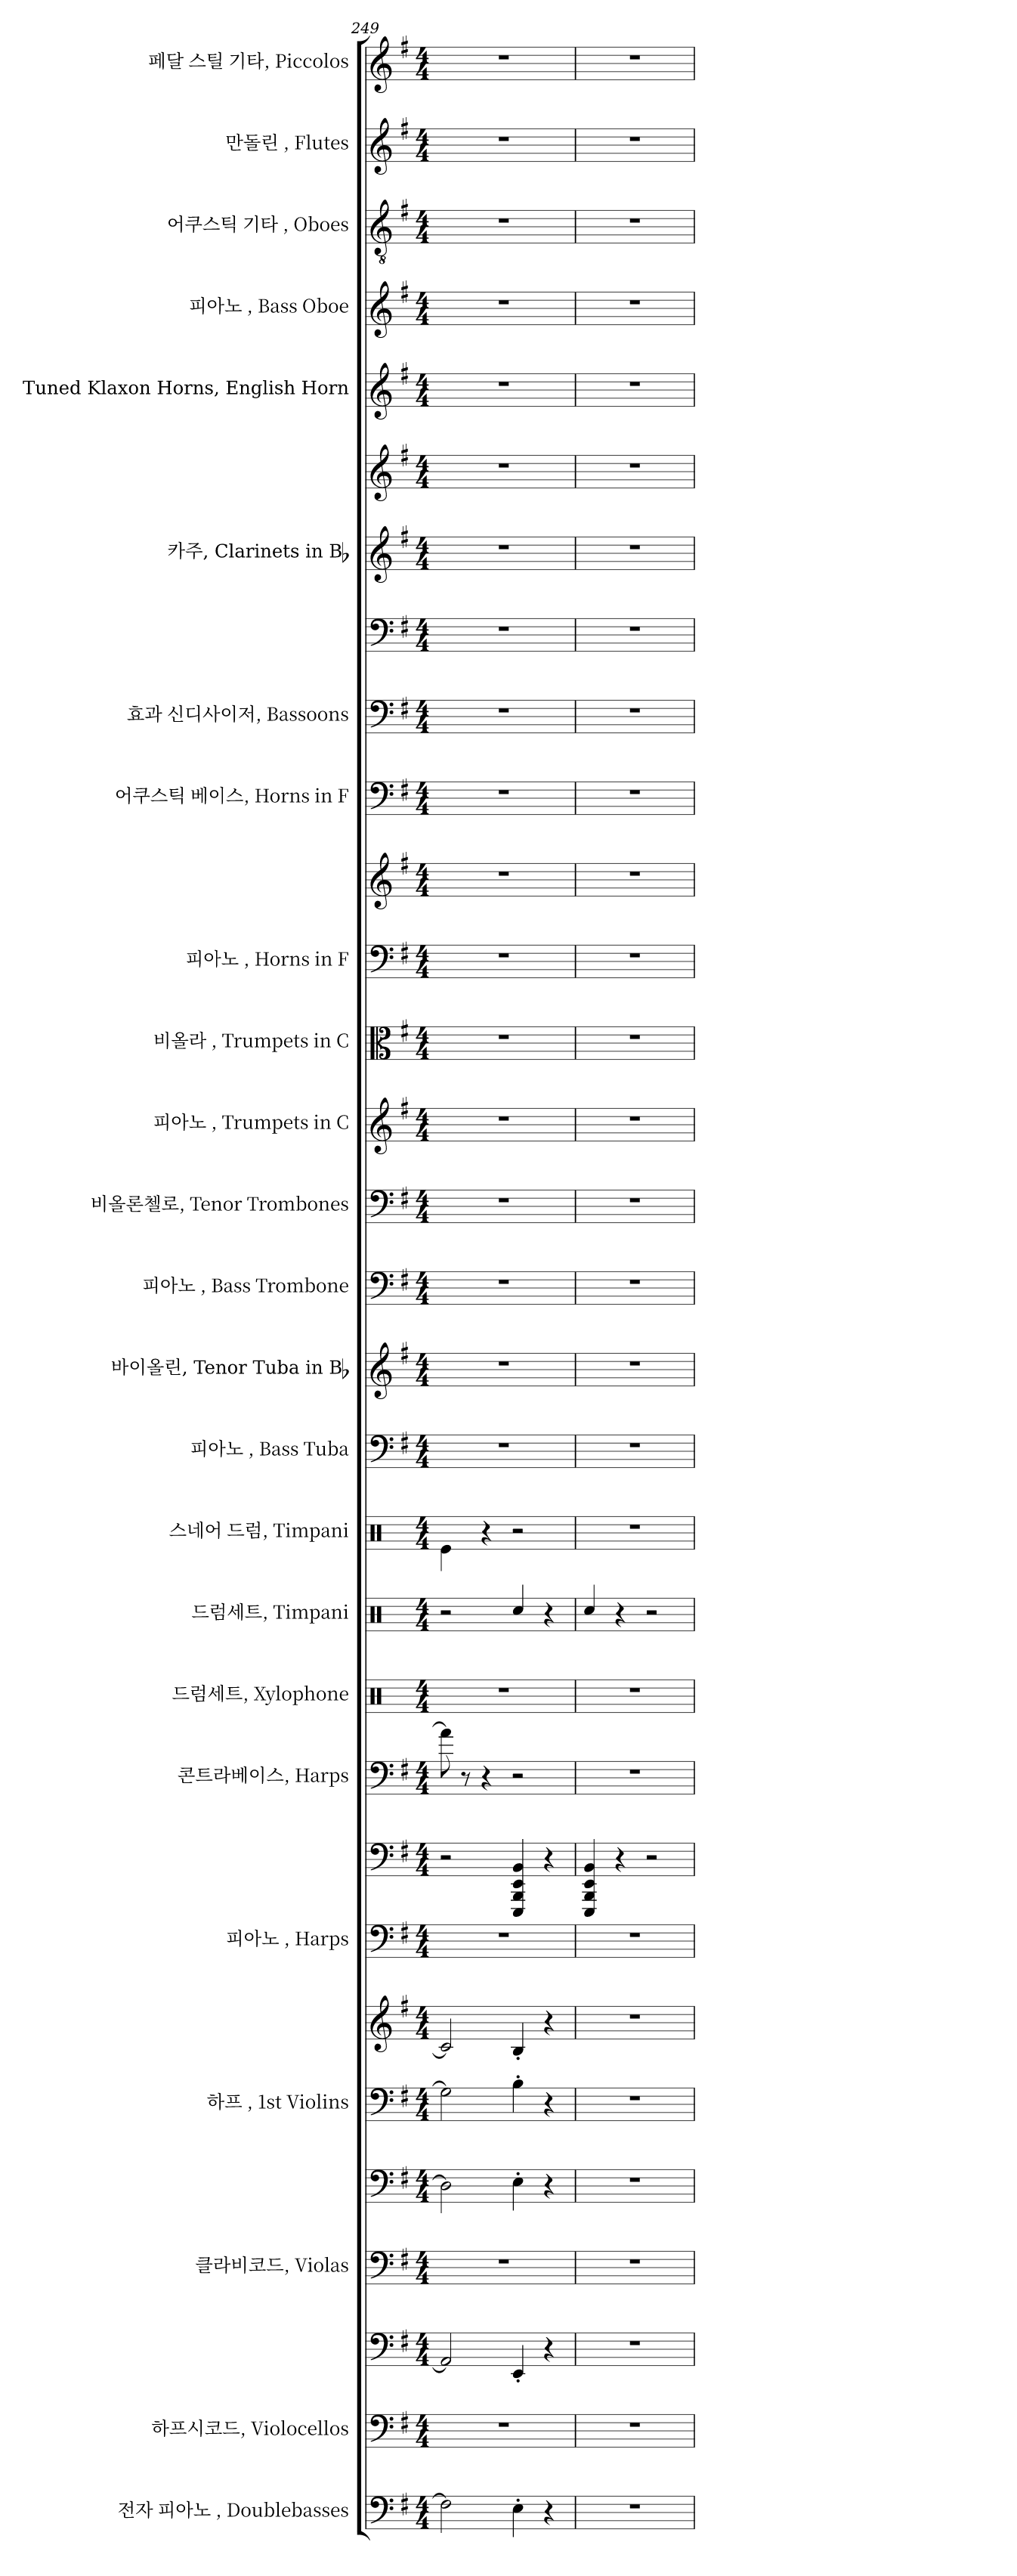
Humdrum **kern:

**kern	**kern	**kern	**kern	**kern	**kern	**kern	**kern	**kern	**kern	**kern	**kern	**kern	**kern	**kern	**kern	**kern	**kern	**kern	**kern	**kern	**kern	**kern	**kern	**kern	**kern	**kern	**kern	**kern	**kern	**kern
*part24	*part23	*part23	*part22	*part22	*part21	*part21	*part20	*part20	*part19	*part18	*part17	*part16	*part15	*part14	*part13	*part12	*part11	*part10	*part9	*part9	*part8	*part7	*part7	*part6	*part6	*part5	*part4	*part3	*part2	*part1
*staff31	*staff30	*staff29	*staff28	*staff27	*staff26	*staff25	*staff24	*staff23	*staff22	*staff21	*staff20	*staff19	*staff18	*staff17	*staff16	*staff15	*staff14	*staff13	*staff12	*staff11	*staff10	*staff9	*staff8	*staff7	*staff6	*staff5	*staff4	*staff3	*staff2	*staff1
*I"전자 피아노 , Doublebasses	*I"하프시코드, Violocellos	*	*I"클라비코드, Violas	*	*I"하프 , 1st Violins	*	*I"피아노 , Harps	*	*I"콘트라베이스, Harps	*I"드럼세트, Xylophone	*I"드럼세트, Timpani	*I"스네어 드럼, Timpani	*I"피아노 , Bass Tuba	*I"바이올린, Tenor Tuba in Bb	*I"피아노 , Bass Trombone	*I"비올론첼로, Tenor Trombones	*I"피아노 , Trumpets in C	*I"비올라 , Trumpets in C	*I"피아노 , Horns in F	*	*I"어쿠스틱 베이스, Horns in F	*I"효과 신디사이저, Bassoons	*	*I"카주, Clarinets in Bb	*	*I"Tuned Klaxon Horns, English Horn	*I"피아노 , Bass Oboe	*I"어쿠스틱 기타 , Oboes	*I"만돌린 , Flutes	*I"페달 스틸 기타, Piccolos
*	*	*	*	*	*	*	*	*	*	*	*	*	*	*	*	*	*	*	*	*	*	*	*	*	*	*I'Tn. Klx. Hns.	*	*	*	*
*clefF4	*clefF4	*clefF4	*clefF4	*clefF4	*clefF4	*clefG2	*clefF4	*clefF4	*clefF4	*clefX	*clefX	*clefX	*clefF4	*clefG2	*clefF4	*clefF4	*clefG2	*clefC3	*clefF4	*clefG2	*clefF4	*clefF4	*clefF4	*clefG2	*clefG2	*clefG2	*clefG2	*clefGv2	*clefG2	*clefG2
*	*	*	*	*	*	*	*	*	*ITrd7c12	*	*	*	*	*	*	*	*	*	*	*	*ITrd7c12	*	*	*	*	*	*	*	*	*
*k[f#]	*k[f#]	*k[f#]	*k[f#]	*k[f#]	*k[f#]	*k[f#]	*k[f#]	*k[f#]	*k[f#]	*k[]	*k[]	*k[]	*k[f#]	*k[f#]	*k[f#]	*k[f#]	*k[f#]	*k[f#]	*k[f#]	*k[f#]	*k[f#]	*k[f#]	*k[f#]	*k[f#]	*k[f#]	*k[f#]	*k[f#]	*k[f#]	*k[f#]	*k[f#]
*M4/4	*M4/4	*M4/4	*M4/4	*M4/4	*M4/4	*M4/4	*M4/4	*M4/4	*M4/4	*M4/4	*M4/4	*M4/4	*M4/4	*M4/4	*M4/4	*M4/4	*M4/4	*M4/4	*M4/4	*M4/4	*M4/4	*M4/4	*M4/4	*M4/4	*M4/4	*M4/4	*M4/4	*M4/4	*M4/4	*M4/4
=249	=249	=249	=249	=249	=249	=249	=249	=249	=249	=249	=249	=249	=249	=249	=249	=249	=249	=249	=249	=249	=249	=249	=249	=249	=249	=249	=249	=249	=249	=249
2F\]	1r	2AA/]	1r	2D#\]	2G\]	2c/]	1r	2r	8A\]	1r	2r	4Re\	1r	1r	1r	1r	1r	1r	1r	1r	1r	1r	1r	1r	1r	1r	1r	1r	1r	1r
.	.	.	.	.	.	.	.	.	8r	.	.	.	.	.	.	.	.	.	.	.	.	.	.	.	.	.	.	.	.	.
.	.	.	.	.	.	.	.	.	4r	.	.	4r	.	.	.	.	.	.	.	.	.	.	.	.	.	.	.	.	.	.
4E'\	.	4EE'/	.	4E'\	4B'\	4B'/	.	4EEE/ 4BBB/ 4EE/ 4BB/	2r	.	4Rcc/	2r	.	.	.	.	.	.	.	.	.	.	.	.	.	.	.	.	.	.
4r	.	4r	.	4r	4r	4r	.	4r	.	.	4r	.	.	.	.	.	.	.	.	.	.	.	.	.	.	.	.	.	.	.
=250	=250	=250	=250	=250	=250	=250	=250	=250	=250	=250	=250	=250	=250	=250	=250	=250	=250	=250	=250	=250	=250	=250	=250	=250	=250	=250	=250	=250	=250	=250
1r	1r	1r	1r	1r	1r	1r	1r	4EEE/ 4BBB/ 4EE/ 4BB/	1r	1r	4Rcc/	1r	1r	1r	1r	1r	1r	1r	1r	1r	1r	1r	1r	1r	1r	1r	1r	1r	1r	1r
.	.	.	.	.	.	.	.	4r	.	.	4r	.	.	.	.	.	.	.	.	.	.	.	.	.	.	.	.	.	.	.
.	.	.	.	.	.	.	.	2r	.	.	2r	.	.	.	.	.	.	.	.	.	.	.	.	.	.	.	.	.	.	.
=	=	=	=	=	=	=	=	=	=	=	=	=	=	=	=	=	=	=	=	=	=	=	=	=	=	=	=	=	=	=
*-	*-	*-	*-	*-	*-	*-	*-	*-	*-	*-	*-	*-	*-	*-	*-	*-	*-	*-	*-	*-	*-	*-	*-	*-	*-	*-	*-	*-	*-	*-
